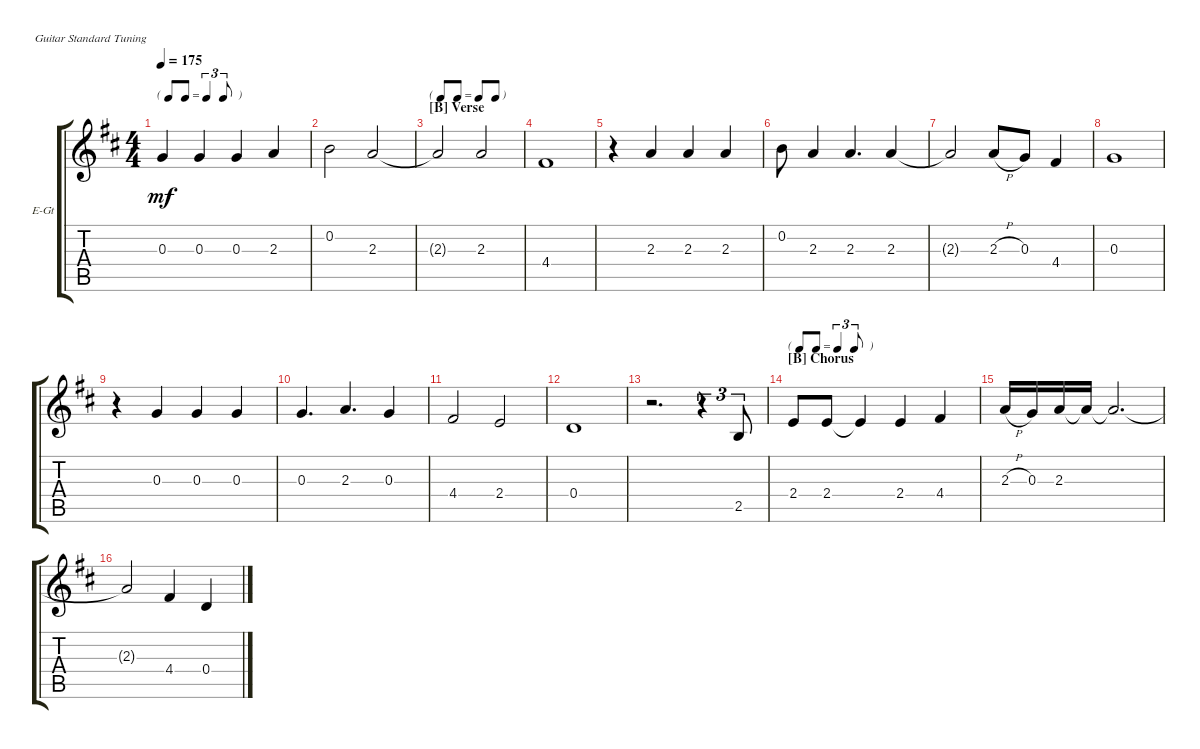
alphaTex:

\defaultSystemsLayout 4
\bracketExtendMode groupsimilarinstruments
\firstSystemTrackNameOrientation horizontal
\otherSystemsTrackNameOrientation horizontal
\track ("Art Voice" "E-Gt") {instrument electricguitarclean}
\staff {score tabs}
\tuning (E4 B3 G3 D3 A2 E2)
\ts (4 4)
\tf triplet8th
\tempo 175
\clef g2
\ks d
0.3{t}.4{dy mf} 0.3.4 0.3.4 2.3.4 |
0.2.2 2.3.2 |
\tf none
\section ("B" "Verse")
2.3{t}.2 2.3.2 |
4.4.1 |
r.4 2.3.4 2.3.4 2.3.4 |
0.2.8 2.3.4 2.3.4{d} 2.3.4 |
2.3{t}.2 2.3{h}.8 0.3.8 4.4.4 |
0.3.1 |
r.4 0.3.4 0.3.4 0.3.4 |
0.3.4{d} 2.3.4{d} 0.3.4 |
4.4.2 2.4.2 |
0.4.1 |
r.2{d} r.4{tu (3 2)} 2.5.8{tu (3 2)} |
\tf triplet8th
\section ("B" "Chorus")
2.4.8 2.4.8 2.4{t}.4 2.4.4 4.4.4 |
2.3{h}.16 0.3.16 2.3.16 2.3{t}.16 2.3{t}.2{d} |
2.3{t}.2 4.4.4 0.4.4
